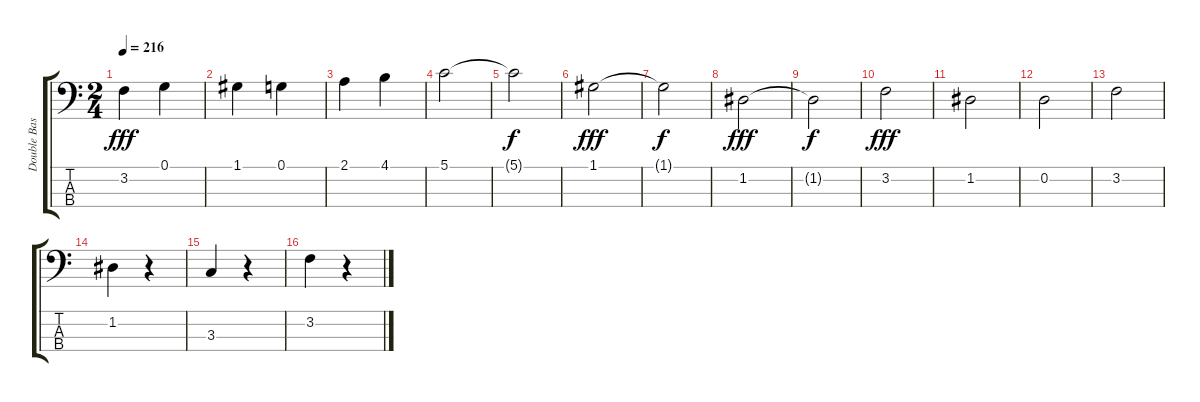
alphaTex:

\track ("Double Bass" "Double Bas") {instrument contrabass}
\staff {score tabs}
\tuning (G2 D2 A1 E1) {hide}
\ts (2 4)
\tempo 216
\clef f4
\ks c
3.2.4{dy fff} 0.1.4 |
1.1.4 0.1.4 |
2.1.4 4.1.4 |
5.1.2 |
5.1{t}.2{dy f} |
1.1.2{dy fff} |
1.1{t}.2{dy f} |
1.2.2{dy fff} |
1.2{t}.2{dy f} |
3.2.2{dy fff} |
1.2.2 |
0.2.2 |
3.2.2 |
1.2.4 r.4 |
3.3.4 r.4 |
3.2.4 r.4
